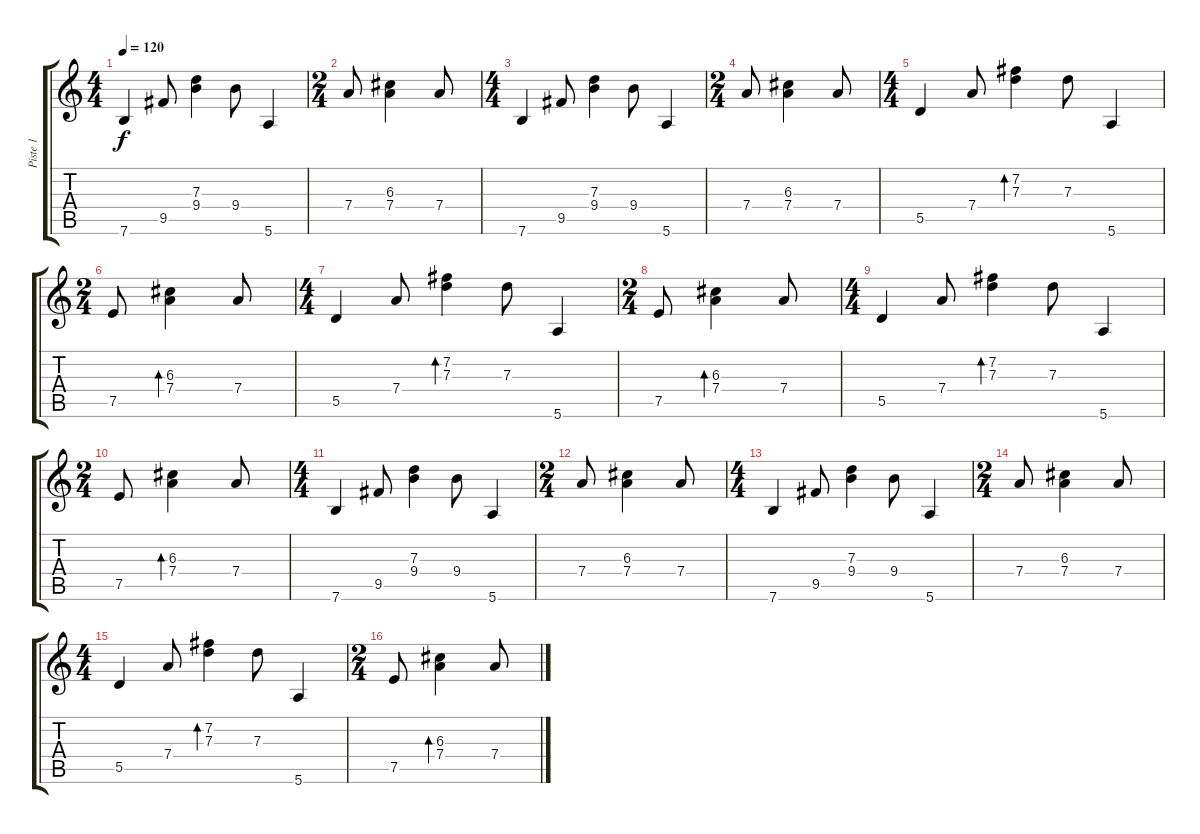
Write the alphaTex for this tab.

\track ("Piste 1" "Piste 1") {instrument acousticguitarsteel}
\staff {score tabs}
\tuning (E4 B3 G3 D3 A2 E2) {hide}
\ts (4 4)
\tempo 120
\clef g2
\ks c
7.6.4{dy f} 9.5.8 (7.3 9.4).4 9.4.8 5.6.4 |
\ts (2 4)
7.4.8 (6.3 7.4).4 7.4.8 |
\ts (4 4)
7.6.4 9.5.8 (7.3 9.4).4 9.4.8 5.6.4 |
\ts (2 4)
7.4.8 (6.3 7.4).4 7.4.8 |
\ts (4 4)
5.5.4 7.4.8 (7.2 7.3).4{bd 240} 7.3.8 5.6.4 |
\ts (2 4)
7.5.8 (6.3 7.4).4{bd 240} 7.4.8 |
\ts (4 4)
5.5.4 7.4.8 (7.2 7.3).4{bd 240} 7.3.8 5.6.4 |
\ts (2 4)
7.5.8 (6.3 7.4).4{bd 240} 7.4.8 |
\ts (4 4)
5.5.4 7.4.8 (7.2 7.3).4{bd 240} 7.3.8 5.6.4 |
\ts (2 4)
7.5.8 (6.3 7.4).4{bd 240} 7.4.8 |
\ts (4 4)
7.6.4 9.5.8 (7.3 9.4).4 9.4.8 5.6.4 |
\ts (2 4)
7.4.8 (6.3 7.4).4 7.4.8 |
\ts (4 4)
7.6.4 9.5.8 (7.3 9.4).4 9.4.8 5.6.4 |
\ts (2 4)
7.4.8 (6.3 7.4).4 7.4.8 |
\ts (4 4)
5.5.4 7.4.8 (7.2 7.3).4{bd 240} 7.3.8 5.6.4 |
\ts (2 4)
7.5.8 (6.3 7.4).4{bd 240} 7.4.8
